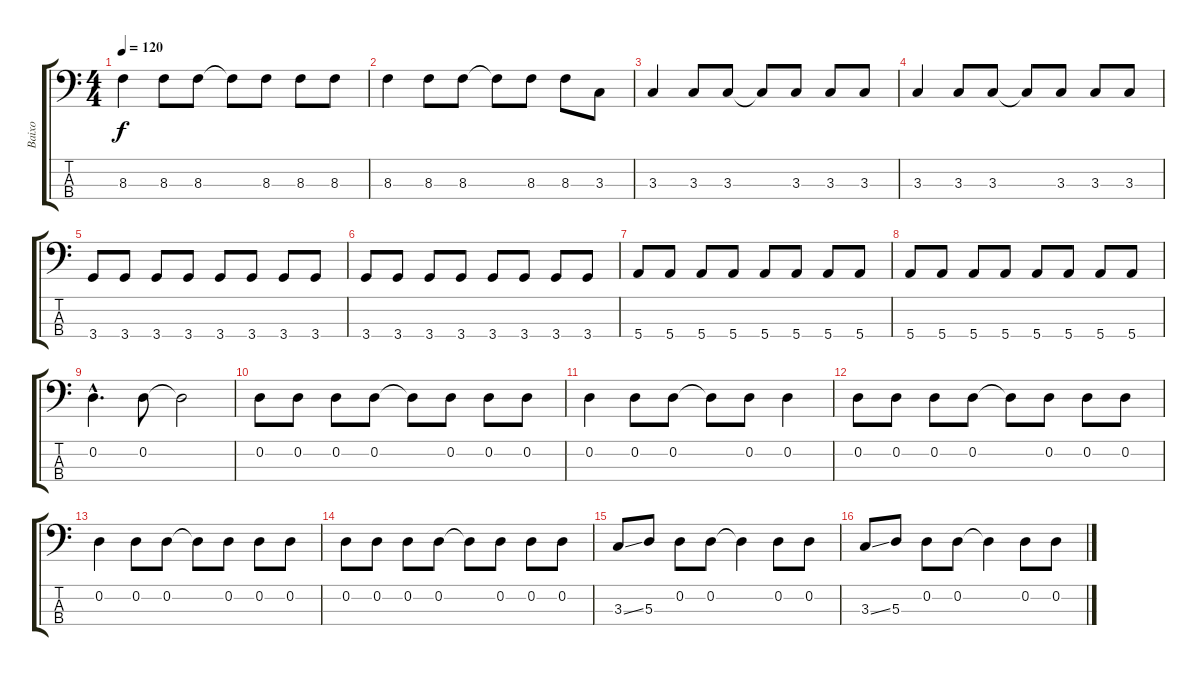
\track ("Baixo" "Baixo") {instrument electricbasspick}
\staff {score tabs}
\tuning (G2 D2 A1 E1) {hide}
\ts (4 4)
\tempo 120
\clef f4
\ks c
8.3.4{dy f} 8.3.8 8.3.8 8.3{t}.8 8.3.8 8.3.8 8.3.8 |
8.3.4 8.3.8 8.3.8 8.3{t}.8 8.3.8 8.3.8 3.3.8 |
3.3.4 3.3.8 3.3.8 3.3{t}.8 3.3.8 3.3.8 3.3.8 |
3.3.4 3.3.8 3.3.8 3.3{t}.8 3.3.8 3.3.8 3.3.8 |
3.4.8 3.4.8 3.4.8 3.4.8 3.4.8 3.4.8 3.4.8 3.4.8 |
3.4.8 3.4.8 3.4.8 3.4.8 3.4.8 3.4.8 3.4.8 3.4.8 |
5.4.8 5.4.8 5.4.8 5.4.8 5.4.8 5.4.8 5.4.8 5.4.8 |
5.4.8 5.4.8 5.4.8 5.4.8 5.4.8 5.4.8 5.4.8 5.4.8 |
0.2{hac}.4{d} 0.2.8 0.2{t}.2 |
0.2.8 0.2.8 0.2.8 0.2.8 0.2{t}.8 0.2.8 0.2.8 0.2.8 |
0.2.4 0.2.8 0.2.8 0.2{t}.8 0.2.8 0.2.4 |
0.2.8 0.2.8 0.2.8 0.2.8 0.2{t}.8 0.2.8 0.2.8 0.2.8 |
0.2.4 0.2.8 0.2.8 0.2{t}.8 0.2.8 0.2.8 0.2.8 |
0.2.8 0.2.8 0.2.8 0.2.8 0.2{t}.8 0.2.8 0.2.8 0.2.8 |
3.3{ss}.8 5.3.8 0.2.8 0.2.8 0.2{t}.4 0.2.8 0.2.8 |
3.3{ss}.8 5.3.8 0.2.8 0.2.8 0.2{t}.4 0.2.8 0.2.8
